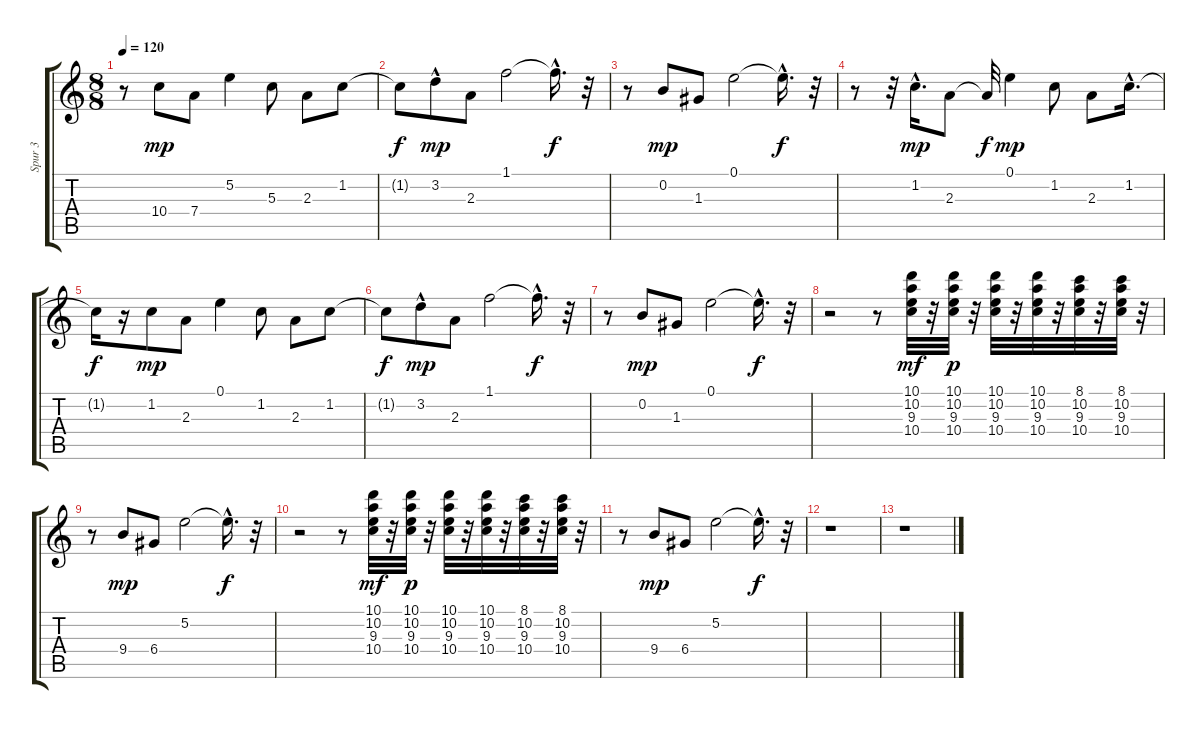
\track ("Spur 3" "Spur 3") {instrument acousticguitarnylon}
\staff {score tabs}
\tuning (E4 B3 G3 D3 A2 E2) {hide}
\ts (8 8)
\tempo 120
\clef g2
\ks c
r.8{dy p} 10.4.8{dy mp} 7.4.8 5.2.4 5.3.8 2.3.8 1.2.8 |
1.2{t}.8{dy f} 3.2{hac}.8{dy mp} 2.3.8 1.1.2 1.1{hac t}.16{d dy f} r.32 |
r.8 0.2.8{dy mp} 1.3.8 0.1.2 0.1{hac t}.16{d dy f} r.32 |
r.8 r.32 1.2{hac}.16{d dy mp} 2.3.8 2.3{t}.32{dy f} 0.1.4{dy mp} 1.2.8 2.3.8 1.2{hac}.16{d} |
1.2{t}.16{dy f} r.16 1.2.8{dy mp} 2.3.8 0.1.4 1.2.8 2.3.8 1.2.8 |
1.2{t}.8{dy f} 3.2{hac}.8{dy mp} 2.3.8 1.1.2 1.1{hac t}.16{d dy f} r.32 |
r.8 0.2.8{dy mp} 1.3.8 0.1.2 0.1{hac t}.16{d dy f} r.32 |
r.2 r.8 (10.1 10.2 9.3 10.4).32{dy mf} r.32 (10.1 10.2 9.3 10.4).32{dy p} r.32 (10.1 10.2 9.3 10.4).32 r.32 (10.1 10.2 9.3 10.4).32 r.32 (8.1 10.2 9.3 10.4).32 r.32 (8.1 10.2 9.3 10.4).32 r.32 |
r.8 9.4.8{dy mp} 6.4.8 5.2.2 5.2{hac t}.16{d dy f} r.32 |
r.2 r.8 (10.1 10.2 9.3 10.4).32{dy mf} r.32 (10.1 10.2 9.3 10.4).32{dy p} r.32 (10.1 10.2 9.3 10.4).32 r.32 (10.1 10.2 9.3 10.4).32 r.32 (8.1 10.2 9.3 10.4).32 r.32 (8.1 10.2 9.3 10.4).32 r.32 |
r.8 9.4.8{dy mp} 6.4.8 5.2.2 5.2{hac t}.16{d dy f} r.32 |
r.1 |
r.1
